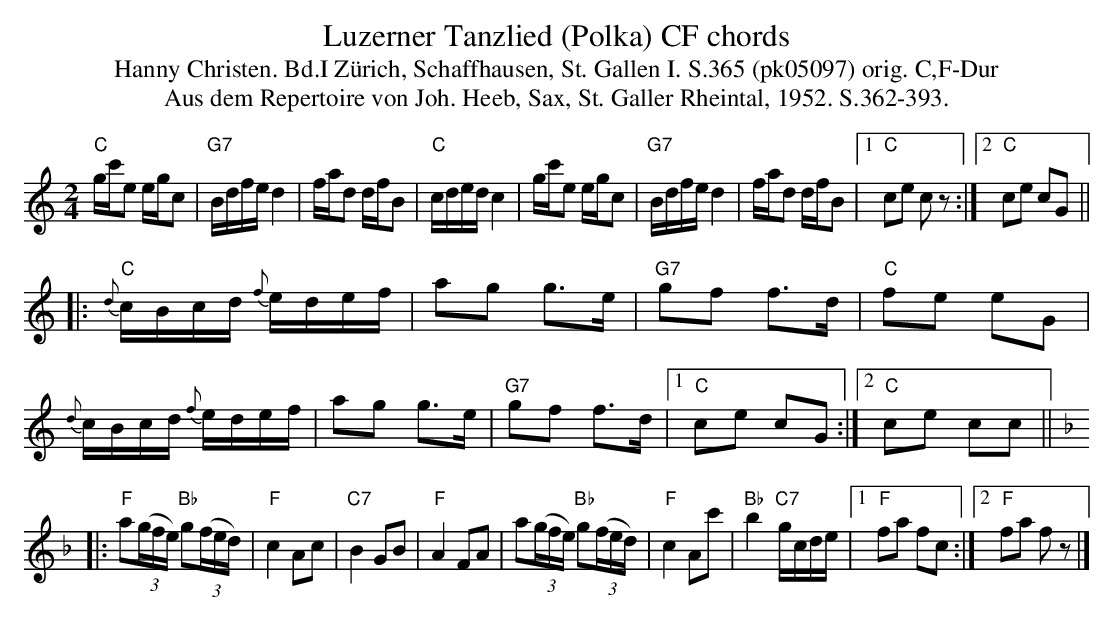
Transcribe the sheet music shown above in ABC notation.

X:1
T: Luzerner Tanzlied (Polka) CF chords
T:Hanny Christen. Bd.I Zürich, Schaffhausen, St. Gallen I. S.365 (pk05097) orig. C,F-Dur
T: Aus dem Repertoire von Joh. Heeb, Sax, St. Galler Rheintal, 1952. S.362-393.
M:2/4
L:1/16
K:C %%MIDI gchordon
"C"gc'e2 egc2 | "G7"Bdfe d4 | fad2 dfB2 | "C"cded c4 | gc'e2 egc2 | "G7"Bdfe d4 | fad2 dfB2 |1 "C"c2e2 c2z2 :|2 "C"c2e2 c2G2 ||
 |: {d}"C"cBcd {f}edef | a2g2 g2>e2 | "G7"g2f2 f2>d2| "C"f2e2 e2G2 | {d}cBcd {f}edef | a2g2 g2>e2 | "G7"g2f2 f2>d2|1 "C"c2e2 c2G2 :|2 "C"c2e2 c2c2 || [K:F]
|: "F"a2((3gfe) "Bb"g2(3(fed) | "F"c4A2c2 | "C7"B4G2B2 | "F"A4F2A2 | a2((3gfe) "Bb"g2(3(fed) | "F"c4A2c'2 | "Bb"b4 "C7"gcde |1 "F"f2a2 f2c2 :|2 "F"f2a2 f2z2 |]
